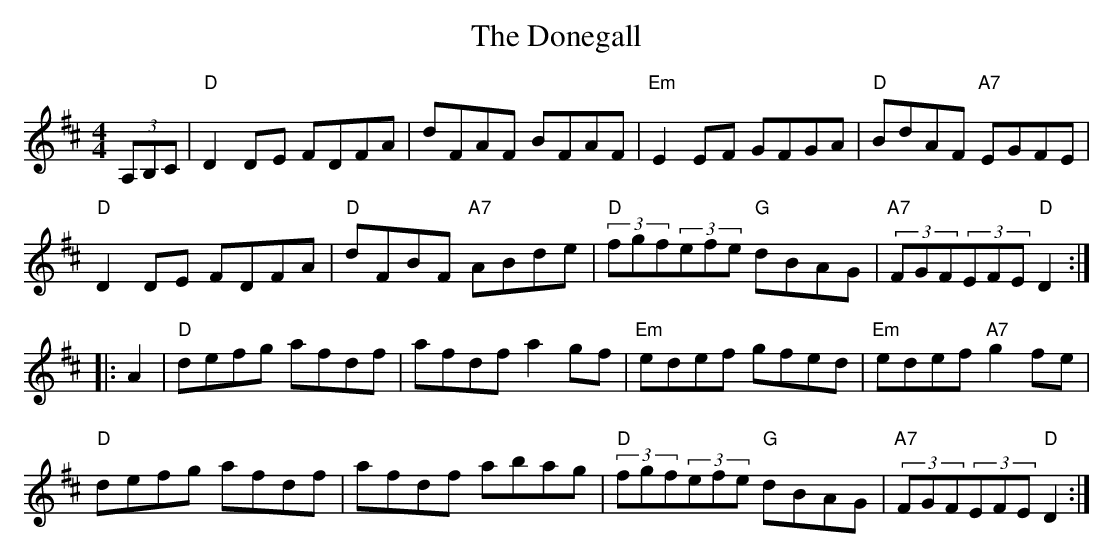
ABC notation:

X:1
T:The Donegall
M:4/4
L:1/4
K:D
(3A,/2B,/2C/2|"D"DD/2-E/2 F/2D/2F/2A/2|d/2F/2A/2F/2 B/2F/2A/2F/2|\
"Em"EE/2-F/2 G/2F/2G/2A/2|"D"B/2d/2A/2F/2 "A7"E/2G/2F/2E/2|
"D"DD/2-E/2 F/2D/2F/2A/2|"D"d/2F/2B/2F/2 "A7"A/2B/2d/2e/2|\
(3"D"f/2g/2f/2(3e/2f/2e/2 "G"d/2B/2A/2G/2|(3"A7"F/2G/2F/2(3E/2F/2E/2 "D"D:|
|:A|"D"d/2e/2f/2g/2 a/2f/2d/2f/2|a/2f/2d/2f/2 ag/2-f/2|\
"Em"e/2d/2e/2f/2 g/2f/2e/2d/2|"Em"e/2d/2e/2f/2 "A7"gf/2-e/2|
"D"d/2e/2f/2g/2 a/2f/2d/2f/2|a/2f/2d/2f/2 a/2b/2a/2g/2|\
(3"D"f/2g/2f/2(3e/2f/2e/2 "G"d/2B/2A/2G/2|(3"A7"F/2G/2F/2(3E/2F/2E/2 "D"D:|
